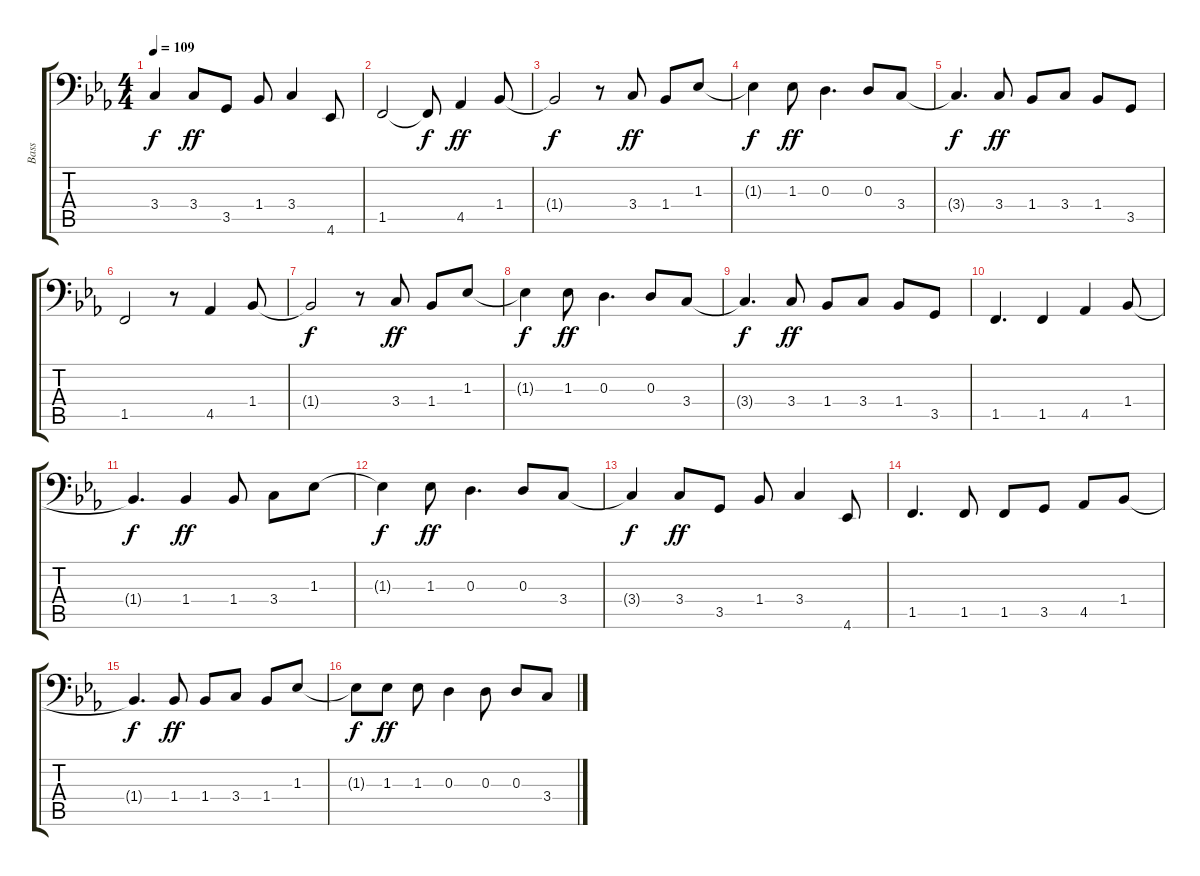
\track ("Bass" "Bass") {instrument electricbassfinger}
\staff {score tabs}
\tuning (C3 G2 D2 A1 E1 B0) {hide}
\ts (4 4)
\tempo 109
\clef f4
\ks eb
3.4{t}.4{dy f} 3.4.8{dy ff} 3.5.8 1.4.8 3.4.4 4.6.8 |
1.5.2 1.5{t}.8{dy f} 4.5.4{dy ff} 1.4.8 |
1.4{t}.2{dy f} r.8 3.4.8{dy ff} 1.4.8 1.3.8 |
1.3{t}.4{dy f} 1.3.8{dy ff} 0.3.4{d} 0.3.8 3.4.8 |
3.4{t}.4{d dy f} 3.4.8{dy ff} 1.4.8 3.4.8 1.4.8 3.5.8 |
1.5.2 r.8 4.5.4 1.4.8 |
1.4{t}.2{dy f} r.8 3.4.8{dy ff} 1.4.8 1.3.8 |
1.3{t}.4{dy f} 1.3.8{dy ff} 0.3.4{d} 0.3.8 3.4.8 |
3.4{t}.4{d dy f} 3.4.8{dy ff} 1.4.8 3.4.8 1.4.8 3.5.8 |
1.5.4{d} 1.5.4 4.5.4 1.4.8 |
1.4{t}.4{d dy f} 1.4.4{dy ff} 1.4.8 3.4.8 1.3.8 |
1.3{t}.4{dy f} 1.3.8{dy ff} 0.3.4{d} 0.3.8 3.4.8 |
3.4{t}.4{dy f} 3.4.8{dy ff} 3.5.8 1.4.8 3.4.4 4.6.8 |
1.5.4{d} 1.5.8 1.5.8 3.5.8 4.5.8 1.4.8 |
1.4{t}.4{d dy f} 1.4.8{dy ff} 1.4.8 3.4.8 1.4.8 1.3.8 |
1.3{t}.8{dy f} 1.3.8{dy ff} 1.3.8 0.3.4 0.3.8 0.3.8 3.4.8
